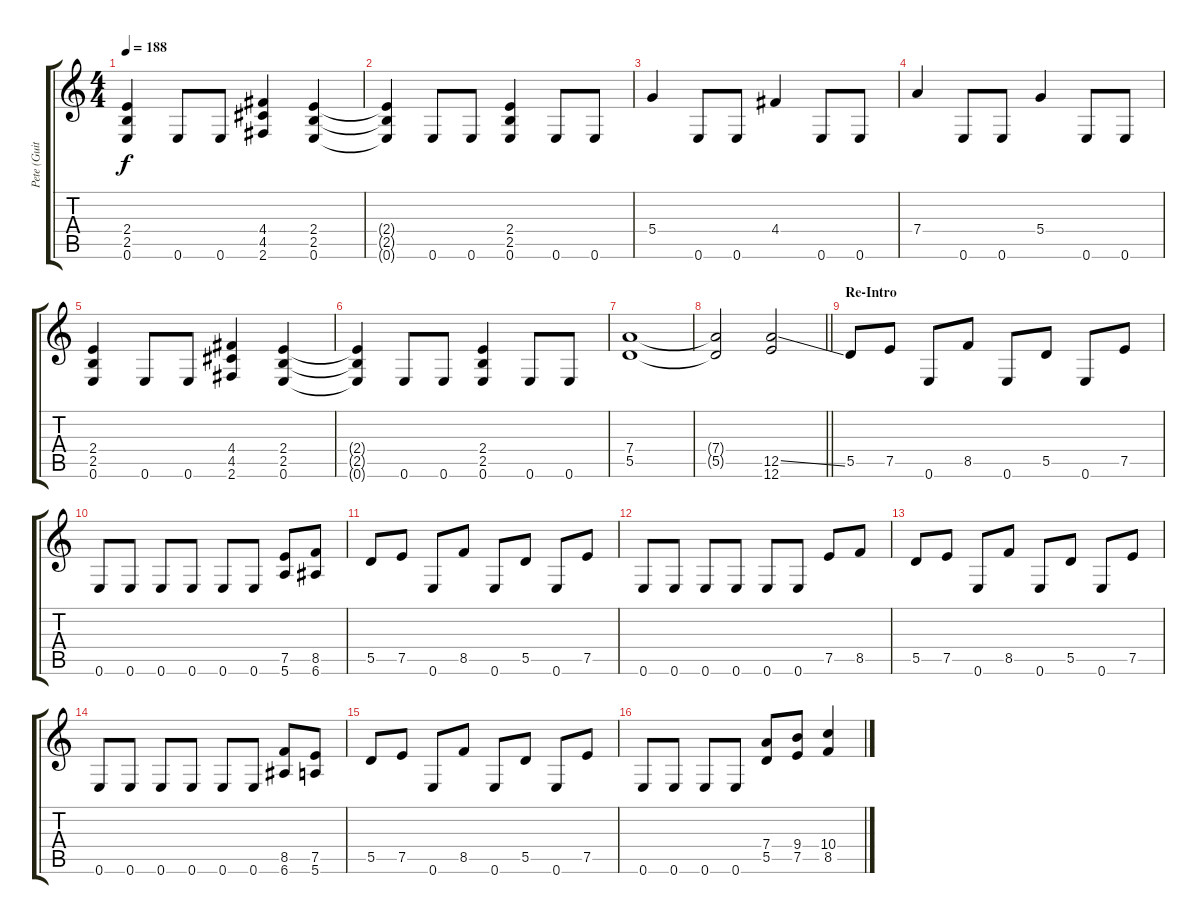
\track ("Pete (Guitar I)" "Pete (Guit") {solo instrument distortionguitar}
\staff {score tabs}
\tuning (E4 B3 G3 D3 A2 E2) {hide}
\ts (4 4)
\tempo 188
\clef g2
\ks c
(2.4 2.5 0.6).4{dy f} 0.6.8 0.6.8 (4.4 4.5 2.6).4 (2.4 2.5 0.6).4 |
(2.4{t} 2.5{t} 0.6{t}).4 0.6.8 0.6.8 (2.4 2.5 0.6).4 0.6.8 0.6.8 |
5.4.4 0.6.8 0.6.8 4.4.4 0.6.8 0.6.8 |
7.4.4 0.6.8 0.6.8 5.4.4 0.6.8 0.6.8 |
(2.4 2.5 0.6).4 0.6.8 0.6.8 (4.4 4.5 2.6).4 (2.4 2.5 0.6).4 |
(2.4{t} 2.5{t} 0.6{t}).4 0.6.8 0.6.8 (2.4 2.5 0.6).4 0.6.8 0.6.8 |
(7.4 5.5).1 |
\barLineRight lightlight
(7.4{t} 5.5{t}).2 (12.5{ss} 12.6).2 |
\section ("" "Re-Intro")
5.5.8 7.5.8 0.6.8 8.5.8 0.6.8 5.5.8 0.6.8 7.5.8 |
0.6.8 0.6.8 0.6.8 0.6.8 0.6.8 0.6.8 (7.5 5.6).8 (8.5 6.6).8 |
5.5.8 7.5.8 0.6.8 8.5.8 0.6.8 5.5.8 0.6.8 7.5.8 |
0.6.8 0.6.8 0.6.8 0.6.8 0.6.8 0.6.8 7.5.8 8.5.8 |
5.5.8 7.5.8 0.6.8 8.5.8 0.6.8 5.5.8 0.6.8 7.5.8 |
0.6.8 0.6.8 0.6.8 0.6.8 0.6.8 0.6.8 (8.5 6.6).8 (7.5 5.6).8 |
5.5.8 7.5.8 0.6.8 8.5.8 0.6.8 5.5.8 0.6.8 7.5.8 |
0.6.8 0.6.8 0.6.8 0.6.8 (7.4 5.5).8 (9.4 7.5).8 (10.4 8.5).4
